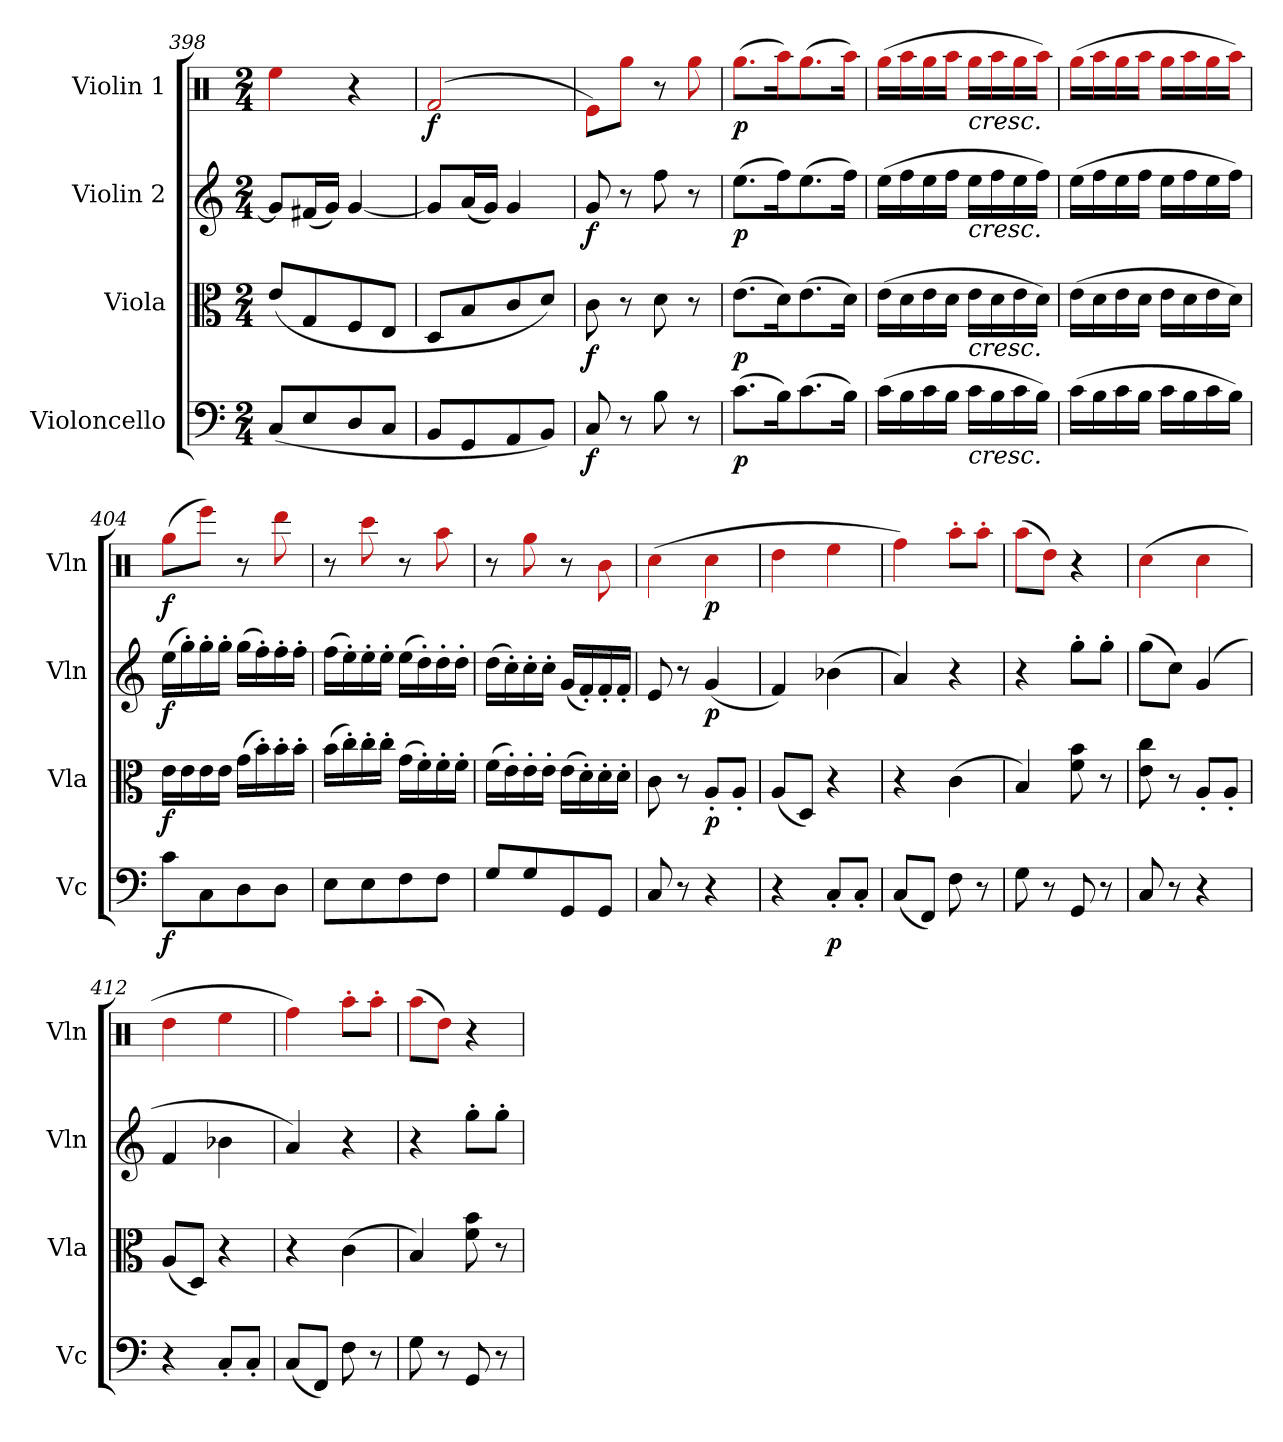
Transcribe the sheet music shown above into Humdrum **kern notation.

**kern	**dynam	**kern	**dynam	**kern	**dynam	**kern	**dynam
*part4	*part4	*part3	*part3	*part2	*part2	*part1	*part1
*staff4	*staff4	*staff3	*staff3	*staff2	*staff2	*staff1	*staff1
*I"Violoncello	*	*I"Viola	*	*I"Violin 2	*	*I"Violin 1	*
*I'Vc	*	*I'Vla	*	*I'Vln	*	*I'Vln	*
!!LO:LB:g=z
*clefF4	*	*clefC3	*	*clefG2	*	*clefX	*
*k[]	*	*k[]	*	*k[]	*	*k[]	*
*M2/4	*	*M2/4	*	*M2/4	*	*M2/4	*
=398	=398	=398	=398	=398	=398	=398	=398
(<8C/L	.	(<8e/L	.	8g/L]	.	4ee\	.
8E/	.	8G/	.	(16f#X/L	.	.	.
.	.	.	.	16g/JJ)	.	.	.
8D/	.	8F/	.	[4g/	.	4r	.
8C/J	.	8E/J	.	.	.	.	.
!!LO:LB:g=z
=399	=399	=399	=399	=399	=399	=399	=399
!	!	!	!	!	!	!	!LO:DY:b
8BB/L	.	8D/L	.	8g/L]	.	(2f/	f
8GG/	.	8B/	.	(16a/L	.	.	.
.	.	.	.	16g/JJ)	.	.	.
8AA/	.	8c/	.	4g/	.	.	.
8BB/J)	.	8d/J)	.	.	.	.	.
=400	=400	=400	=400	=400	=400	=400	=400
!	!LO:DY:b	!	!LO:DY:b	!	!LO:DY:b	!	!
8C/	f	8c\	f	8g/	f	8e\L)	.
8r	.	8r	.	8r	.	8gg\J	.
8B\	.	8d\	.	8ff\	.	8r	.
8r	.	8r	.	8r	.	8gg\	.
=401	=401	=401	=401	=401	=401	=401	=401
!	!LO:DY:b	!	!LO:DY:b	!	!LO:DY:b	!	!LO:DY:b
(8.c\L	p	(8.e\L	p	(8.ee\L	p	(8.gg\L	p
16B\K)	.	16d\K)	.	16ff\K)	.	16aa\K)	.
(8.c\	.	(8.e\	.	(8.ee\	.	(8.gg\	.
16B\Jk)	.	16d\Jk)	.	16ff\Jk)	.	16aa\Jk)	.
=402	=402	=402	=402	=402	=402	=402	=402
(16c\LL	.	(16e\LL	.	(16ee\LL	.	(16gg\LL	.
16B\	.	16d\	.	16ff\	.	16aa\	.
16c\	.	16e\	.	16ee\	.	16gg\	.
16B\JJ	.	16d\JJ	.	16ff\JJ	.	16aa\JJ	.
!	!	!	!	!	!	!LO:TX:b:i:t=cresc.	!
!	!	!	!	!LO:TX:b:i:t=cresc.	!	!	!
!	!	!LO:TX:b:i:t=cresc.	!	!	!	!	!
!LO:TX:b:i:t=cresc.	!	!	!	!	!	!	!
16c\LL	.	16e\LL	.	16ee\LL	.	16gg\LL	.
16B\	.	16d\	.	16ff\	.	16aa\	.
16c\	.	16e\	.	16ee\	.	16gg\	.
16B\JJ)	.	16d\JJ)	.	16ff\JJ)	.	16aa\JJ)	.
=403	=403	=403	=403	=403	=403	=403	=403
(16c\LL	.	(16e\LL	.	(16ee\LL	.	(16gg\LL	.
16B\	.	16d\	.	16ff\	.	16aa\	.
16c\	.	16e\	.	16ee\	.	16gg\	.
16B\JJ	.	16d\JJ	.	16ff\JJ	.	16aa\JJ	.
16c\LL	.	16e\LL	.	16ee\LL	.	16gg\LL	.
16B\	.	16d\	.	16ff\	.	16aa\	.
16c\	.	16e\	.	16ee\	.	16gg\	.
16B\JJ)	.	16d\JJ)	.	16ff\JJ)	.	16aa\JJ)	.
=404	=404	=404	=404	=404	=404	=404	=404
!	!LO:DY:b	!	!LO:DY:b	!	!LO:DY:b	!	!LO:DY:b
8c\L	f	16e\LL	f	(16ee\LL	f	(8gg\L	f
.	.	16e\	.	16gg'\)	.	.	.
8C\	.	16e\	.	16gg'\	.	8eee\J)	.
.	.	16e\JJ	.	16gg'\JJ	.	.	.
8D\	.	(16g\LL	.	(16gg\LL	.	8r	.
.	.	16b'\)	.	16ff'\)	.	.	.
8D\J	.	16b'\	.	16ff'\	.	8ddd\	.
.	.	16b'\JJ	.	16ff'\JJ	.	.	.
=405	=405	=405	=405	=405	=405	=405	=405
8E\L	.	(16b\LL	.	(16ff\LL	.	8r	.
.	.	16cc'\)	.	16ee'\)	.	.	.
8E\	.	16cc'\	.	16ee'\	.	8ccc\	.
.	.	16cc'\JJ	.	16ee'\JJ	.	.	.
8F\	.	(16g\LL	.	(16ee\LL	.	8r	.
.	.	16f'\)	.	16dd'\)	.	.	.
8F\J	.	16f'\	.	16dd'\	.	8aa\	.
.	.	16f'\JJ	.	16dd'\JJ	.	.	.
!!LO:LB:g=z
=406	=406	=406	=406	=406	=406	=406	=406
8G/L	.	(16f\LL	.	(16dd\LL	.	8r	.
.	.	16e'\)	.	16cc'\)	.	.	.
8G/	.	16e'\	.	16cc'\	.	8gg\	.
.	.	16e'\JJ	.	16cc'\JJ	.	.	.
8GG/	.	(16e\LL	.	(16g/LL	.	8r	.
.	.	16d'\)	.	16f'/)	.	.	.
8GG/J	.	16d'\	.	16f'/	.	8b\	.
.	.	16d'\JJ	.	16f'/JJ	.	.	.
=407	=407	=407	=407	=407	=407	=407	=407
8C/	.	8c\	.	8e/	.	(4cc\	.
8r	.	8r	.	8r	.	.	.
!	!	!	!LO:DY:b	!	!LO:DY:b	!	!LO:DY:b
4r	.	8A'/L	p	(4g/	p	4cc#X\	p
.	.	8A'/J	.	.	.	.	.
!!LO:PB:g=z
=408	=408	=408	=408	=408	=408	=408	=408
4r	.	(8A/L	.	4f/)	.	4dd\	.
.	.	8D/J)	.	.	.	.	.
!	!LO:DY:b	!	!	!	!	!	!
8C'/L	p	4r	.	(4b-X\	.	4ee\	.
8C'/J	.	.	.	.	.	.	.
=409	=409	=409	=409	=409	=409	=409	=409
(8C/L	.	4r	.	4a/)	.	4ff\)	.
8FF/J)	.	.	.	.	.	.	.
8F\	.	(4c\	.	4r	.	8aa'\L	.
8r	.	.	.	.	.	8aa'\J	.
=410	=410	=410	=410	=410	=410	=410	=410
8G\	.	4B/)	.	4r	.	(8aa\L	.
8r	.	.	.	.	.	8dd\J)	.
8GG/	.	8f\ 8b\	.	8gg'\L	.	4r	.
8r	.	8r	.	8gg'\J	.	.	.
=411	=411	=411	=411	=411	=411	=411	=411
8C/	.	8e\ 8cc\	.	(8gg\L	.	(4ccn\	.
8r	.	8r	.	8cc\J)	.	.	.
4r	.	8A'/L	.	(4g/	.	4cc#X\	.
.	.	8A'/J	.	.	.	.	.
=412	=412	=412	=412	=412	=412	=412	=412
4r	.	(8A/L	.	4f/	.	4dd\	.
.	.	8D/J)	.	.	.	.	.
8C'/L	.	4r	.	4b-X\	.	4ee\	.
8C'/J	.	.	.	.	.	.	.
=413	=413	=413	=413	=413	=413	=413	=413
(8C/L	.	4r	.	4a/)	.	4ff\)	.
8FF/J)	.	.	.	.	.	.	.
8F\	.	(4c\	.	4r	.	8aa'\L	.
8r	.	.	.	.	.	8aa'\J	.
=414	=414	=414	=414	=414	=414	=414	=414
8G\	.	4B/)	.	4r	.	(8aa\L	.
8r	.	.	.	.	.	8dd\J)	.
8GG/	.	8f\ 8b\	.	8gg'\L	.	4r	.
8r	.	8r	.	8gg'\J	.	.	.
=	=	=	=	=	=	=	=
*-	*-	*-	*-	*-	*-	*-	*-
